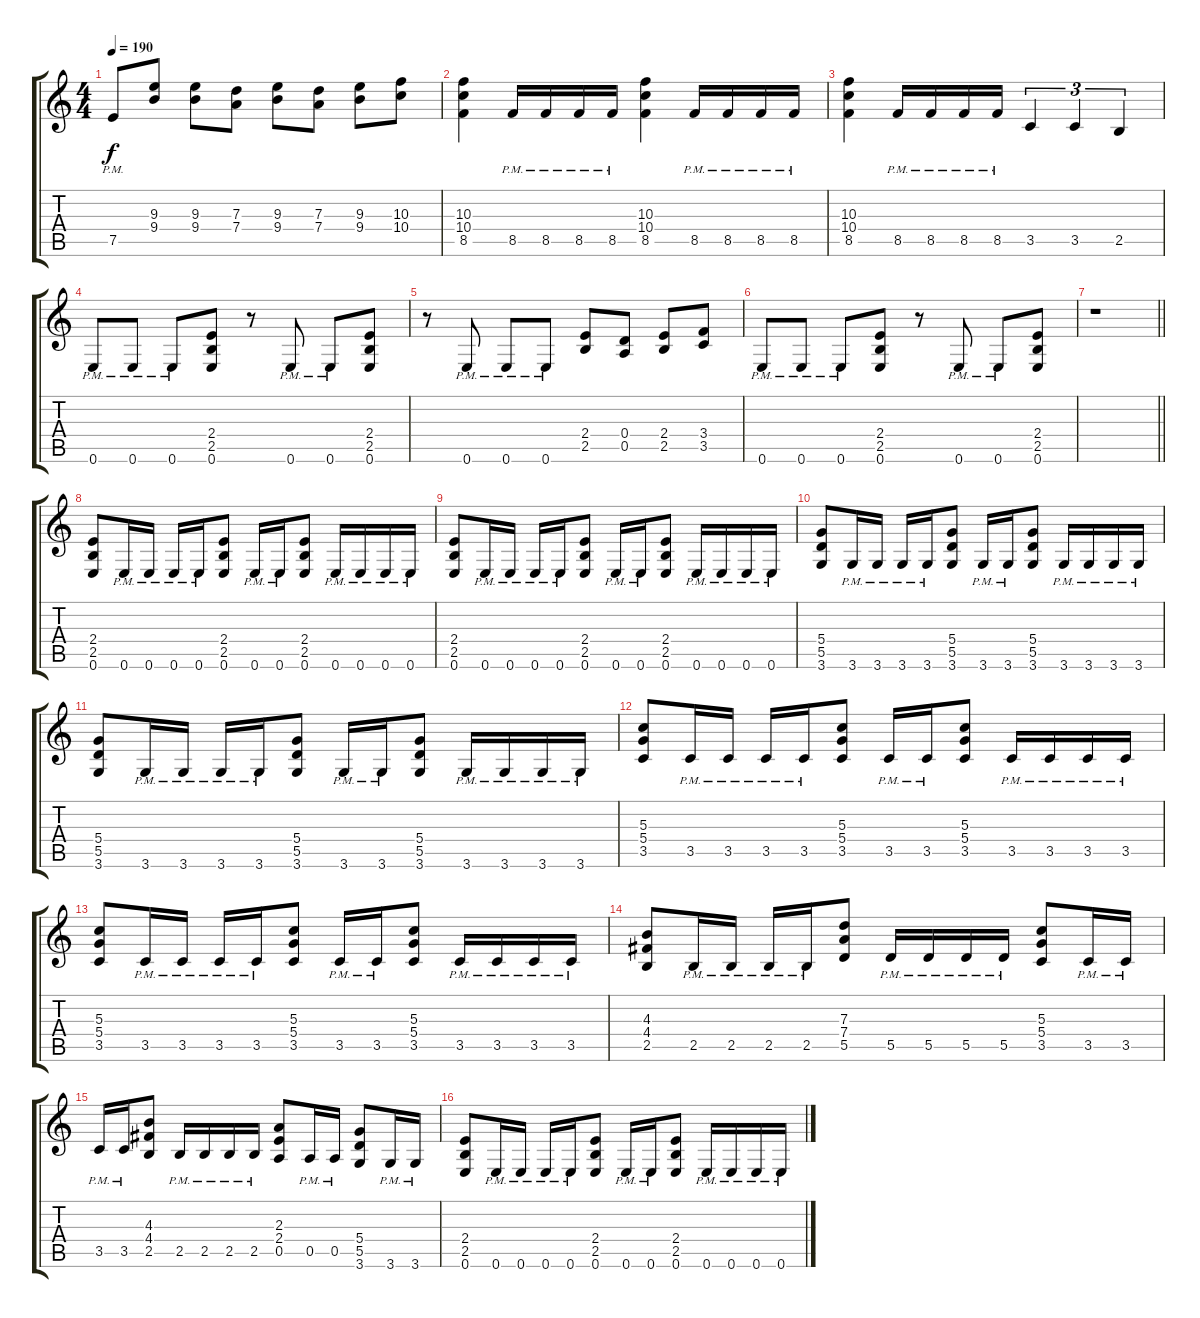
\track "" {instrument distortionguitar}
\staff {score tabs}
\tuning (E4 B3 G3 D3 A2 E2) {hide}
\ts (4 4)
\tempo 190
\clef g2
\ks c
7.5{pm}.8{dy f} (9.3 9.4).8 (9.3 9.4).8 (7.3 7.4).8 (9.3 9.4).8 (7.3 7.4).8 (9.3 9.4).8 (10.3 10.4).8 |
(10.3 10.4 8.5).4 8.5{pm}.16 8.5{pm}.16 8.5{pm}.16 8.5{pm}.16 (10.3 10.4 8.5).4 8.5{pm}.16 8.5{pm}.16 8.5{pm}.16 8.5{pm}.16 |
(10.3 10.4 8.5).4 8.5{pm}.16 8.5{pm}.16 8.5{pm}.16 8.5{pm}.16 3.5.4{tu (3 2)} 3.5.4{tu (3 2)} 2.5.4{tu (3 2)} |
0.6{pm}.8 0.6{pm}.8 0.6{pm}.8 (2.4 2.5 0.6).8 r.8 0.6{pm}.8 0.6{pm}.8 (2.4 2.5 0.6).8 |
r.8 0.6{pm}.8 0.6{pm}.8 0.6{pm}.8 (2.4 2.5).8 (0.4 0.5).8 (2.4 2.5).8 (3.4 3.5).8 |
0.6{pm}.8 0.6{pm}.8 0.6{pm}.8 (2.4 2.5 0.6).8 r.8 0.6{pm}.8 0.6{pm}.8 (2.4 2.5 0.6).8 |
\barLineRight lightlight
r.1 |
(2.4 2.5 0.6).8 0.6{pm}.16 0.6{pm}.16 0.6{pm}.16 0.6{pm}.16 (2.4 2.5 0.6).8 0.6{pm}.16 0.6{pm}.16 (2.4 2.5 0.6).8 0.6{pm}.16 0.6{pm}.16 0.6{pm}.16 0.6{pm}.16 |
(2.4 2.5 0.6).8 0.6{pm}.16 0.6{pm}.16 0.6{pm}.16 0.6{pm}.16 (2.4 2.5 0.6).8 0.6{pm}.16 0.6{pm}.16 (2.4 2.5 0.6).8 0.6{pm}.16 0.6{pm}.16 0.6{pm}.16 0.6{pm}.16 |
(5.4 5.5 3.6).8 3.6{pm}.16 3.6{pm}.16 3.6{pm}.16 3.6{pm}.16 (5.4 5.5 3.6).8 3.6{pm}.16 3.6{pm}.16 (5.4 5.5 3.6).8 3.6{pm}.16 3.6{pm}.16 3.6{pm}.16 3.6{pm}.16 |
(5.4 5.5 3.6).8 3.6{pm}.16 3.6{pm}.16 3.6{pm}.16 3.6{pm}.16 (5.4 5.5 3.6).8 3.6{pm}.16 3.6{pm}.16 (5.4 5.5 3.6).8 3.6{pm}.16 3.6{pm}.16 3.6{pm}.16 3.6{pm}.16 |
(5.3 5.4 3.5).8 3.5{pm}.16 3.5{pm}.16 3.5{pm}.16 3.5{pm}.16 (5.3 5.4 3.5).8 3.5{pm}.16 3.5{pm}.16 (5.3 5.4 3.5).8 3.5{pm}.16 3.5{pm}.16 3.5{pm}.16 3.5{pm}.16 |
(5.3 5.4 3.5).8 3.5{pm}.16 3.5{pm}.16 3.5{pm}.16 3.5{pm}.16 (5.3 5.4 3.5).8 3.5{pm}.16 3.5{pm}.16 (5.3 5.4 3.5).8 3.5{pm}.16 3.5{pm}.16 3.5{pm}.16 3.5{pm}.16 |
(4.3 4.4 2.5).8 2.5{pm}.16 2.5{pm}.16 2.5{pm}.16 2.5{pm}.16 (7.3 7.4 5.5).8 5.5{pm}.16 5.5{pm}.16 5.5{pm}.16 5.5{pm}.16 (5.3 5.4 3.5).8 3.5{pm}.16 3.5{pm}.16 |
3.5{pm}.16 3.5{pm}.16 (4.3 4.4 2.5).8 2.5{pm}.16 2.5{pm}.16 2.5{pm}.16 2.5{pm}.16 (2.3 2.4 0.5).8 0.5{pm}.16 0.5{pm}.16 (5.4 5.5 3.6).8 3.6{pm}.16 3.6{pm}.16 |
(2.4 2.5 0.6).8 0.6{pm}.16 0.6{pm}.16 0.6{pm}.16 0.6{pm}.16 (2.4 2.5 0.6).8 0.6{pm}.16 0.6{pm}.16 (2.4 2.5 0.6).8 0.6{pm}.16 0.6{pm}.16 0.6{pm}.16 0.6{pm}.16
